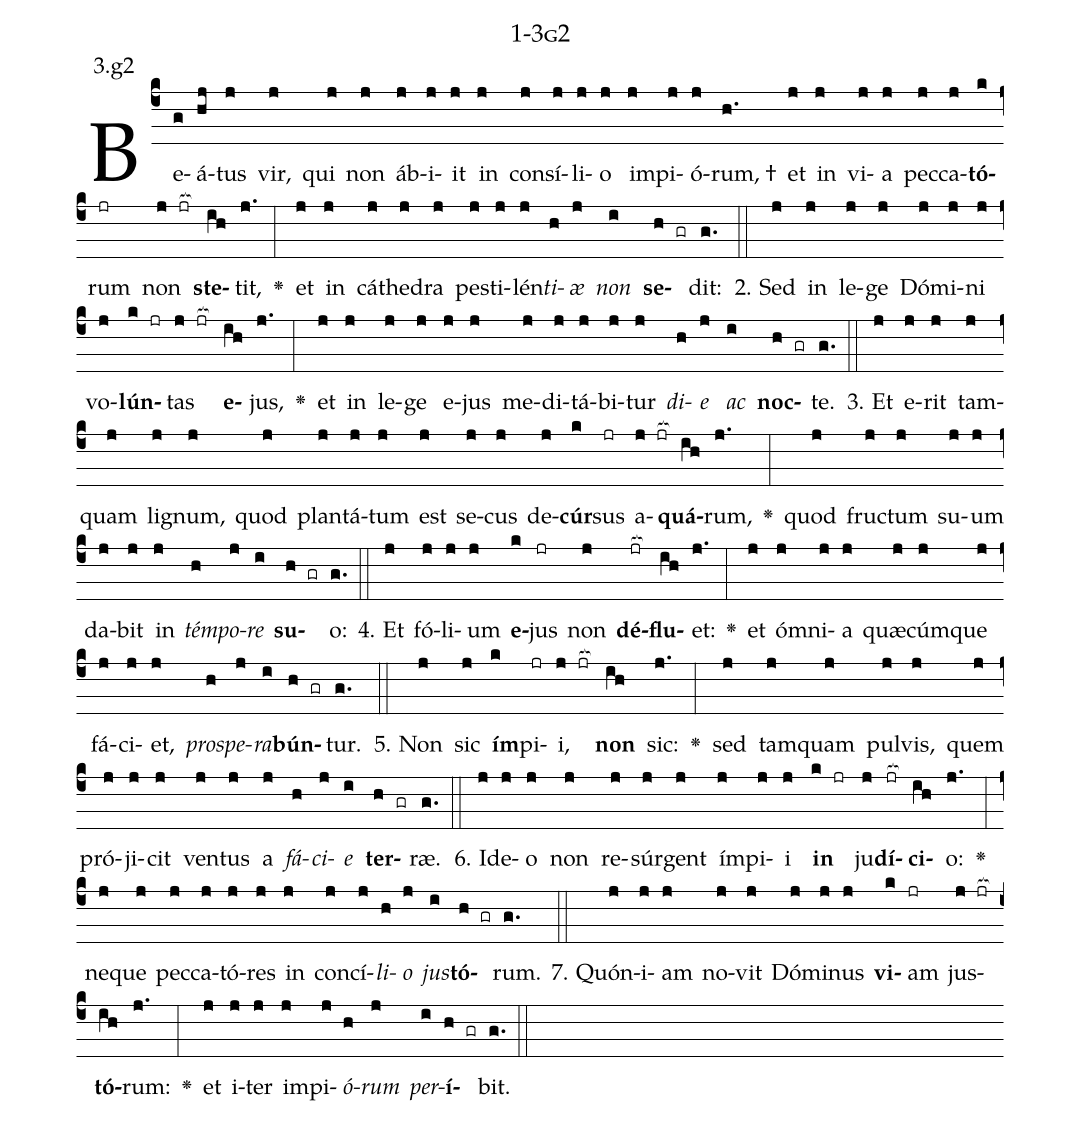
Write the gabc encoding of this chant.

name: 1-3g2;
annotation: 3.g2;
%%
(c4)Be(g)á(hj)tus(j) vir,(j) qui(j) non(j) áb(j)i(j)it(j) in(j) con(j)sí(j)li(j)o(j) im(j)pi(j)ó(j)rum, †(h.) et(j) in(j) vi(j)a(j) pec(j)ca(j)<b>tó</b>(k)rum(jr) non(j jr[ocb:1{]) <b>ste</b>(ih[ocb:0}])tit,(j.) <v>\greheightstar</v>(:) et(j) in(j) cá(j)the(j)dra(j) pes(j)ti(j)lén(j)<i>ti</i>(h)<i>æ</i>(j) <i>non</i>(i) <b>se</b>(h gr)dit:(g.) (::)
2. Sed(j) in(j) le(j)ge(j) Dó(j)mi(j)ni(j) vo(j)<b>lún</b>(k jr)tas(j jr[ocb:1{]) <b>e</b>(ih[ocb:0}])jus,(j.) <v>\greheightstar</v>(:) et(j) in(j) le(j)ge(j) e(j)jus(j) me(j)di(j)tá(j)bi(j)tur(j) <i>di</i>(h)<i>e</i>(j) <i>ac</i>(i) <b>noc</b>(h gr)te.(g.) (::)
3. Et(j) e(j)rit(j) tam(j)quam(j) li(j)gnum,(j) quod(j) plan(j)tá(j)tum(j) est(j) se(j)cus(j) de(j)<b>cúr</b>(k)sus(jr) a(j jr[ocb:1{])<b>quá</b>(ih[ocb:0}])rum,(j.) <v>\greheightstar</v>(:) quod(j) fruc(j)tum(j) su(j)um(j) da(j)bit(j) in(j) <i>tém</i>(h)<i>po</i>(j)<i>re</i>(i) <b>su</b>(h gr)o:(g.) (::)
4. Et(j) fó(j)li(j)um(j) <b>e</b>(k)jus(jr) non(j) <b>dé</b>(jr[ocb:1{])<b>flu</b>(ih[ocb:0}])et:(j.) <v>\greheightstar</v>(:) et(j) óm(j)ni(j)a(j) quæ(j)cúm(j)que(j) fá(j)ci(j)et,(j) <i>pro</i>(h)<i>spe</i>(j)<i>ra</i>(i)<b>bún</b>(h gr)tur.(g.) (::)
5. Non(j) sic(j) <b>ím</b>(k)pi(jr)i,(j jr[ocb:1{]) <b>non</b>(ih[ocb:0}]) sic:(j.) <v>\greheightstar</v>(:) sed(j) tam(j)quam(j) pul(j)vis,(j) quem(j) pró(j)ji(j)cit(j) ven(j)tus(j) a(j) <i>fá</i>(h)<i>ci</i>(j)<i>e</i>(i) <b>ter</b>(h gr)ræ.(g.) (::)
6. Id(j)e(j)o(j) non(j) re(j)súr(j)gent(j) ím(j)pi(j)i(j) <b>in</b>(k jr) ju(j)<b>dí</b>(jr[ocb:1{])<b>ci</b>(ih[ocb:0}])o:(j.) <v>\greheightstar</v>(:) ne(j)que(j) pec(j)ca(j)tó(j)res(j) in(j) con(j)cí(j)<i>li</i>(h)<i>o</i>(j) <i>jus</i>(i)<b>tó</b>(h gr)rum.(g.) (::)
7. Quón(j)i(j)am(j) no(j)vit(j) Dó(j)mi(j)nus(j) <b>vi</b>(k)am(jr) jus(j jr[ocb:1{])<b>tó</b>(ih[ocb:0}])rum:(j.) <v>\greheightstar</v>(:) et(j) i(j)ter(j) im(j)pi(j)<i>ó</i>(h)<i>rum</i>(j) <i>per</i>(i)<b>í</b>(h gr)bit.(g.) (::)
